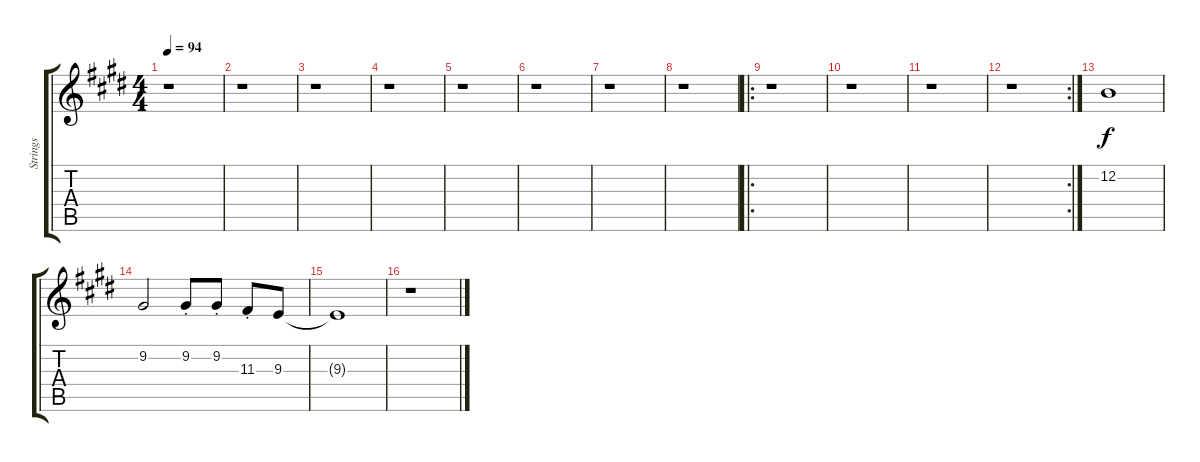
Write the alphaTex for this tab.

\track ("Strings" "Strings") {instrument stringensemble1}
\staff {score tabs}
\tuning (E4 B3 G3 D3 A2 E2) {hide}
\ts (4 4)
\tempo 94
\clef g2
\ks e
r.1{dy f instrument stringensemble1} |
\ks c#minor
r.1 |
r.1 |
r.1 |
\ks e
r.1 |
\ks c#minor
r.1 |
r.1 |
r.1 |
\ro
\ks e
r.1 |
\ks c#minor
r.1 |
r.1 |
\rc 2
r.1 |
\ks e
12.2.1 |
\ks c#minor
9.2.2 9.2{st}.8 9.2{st}.8 11.3{st}.8 9.3.8 |
9.3{t}.1 |
r.1
